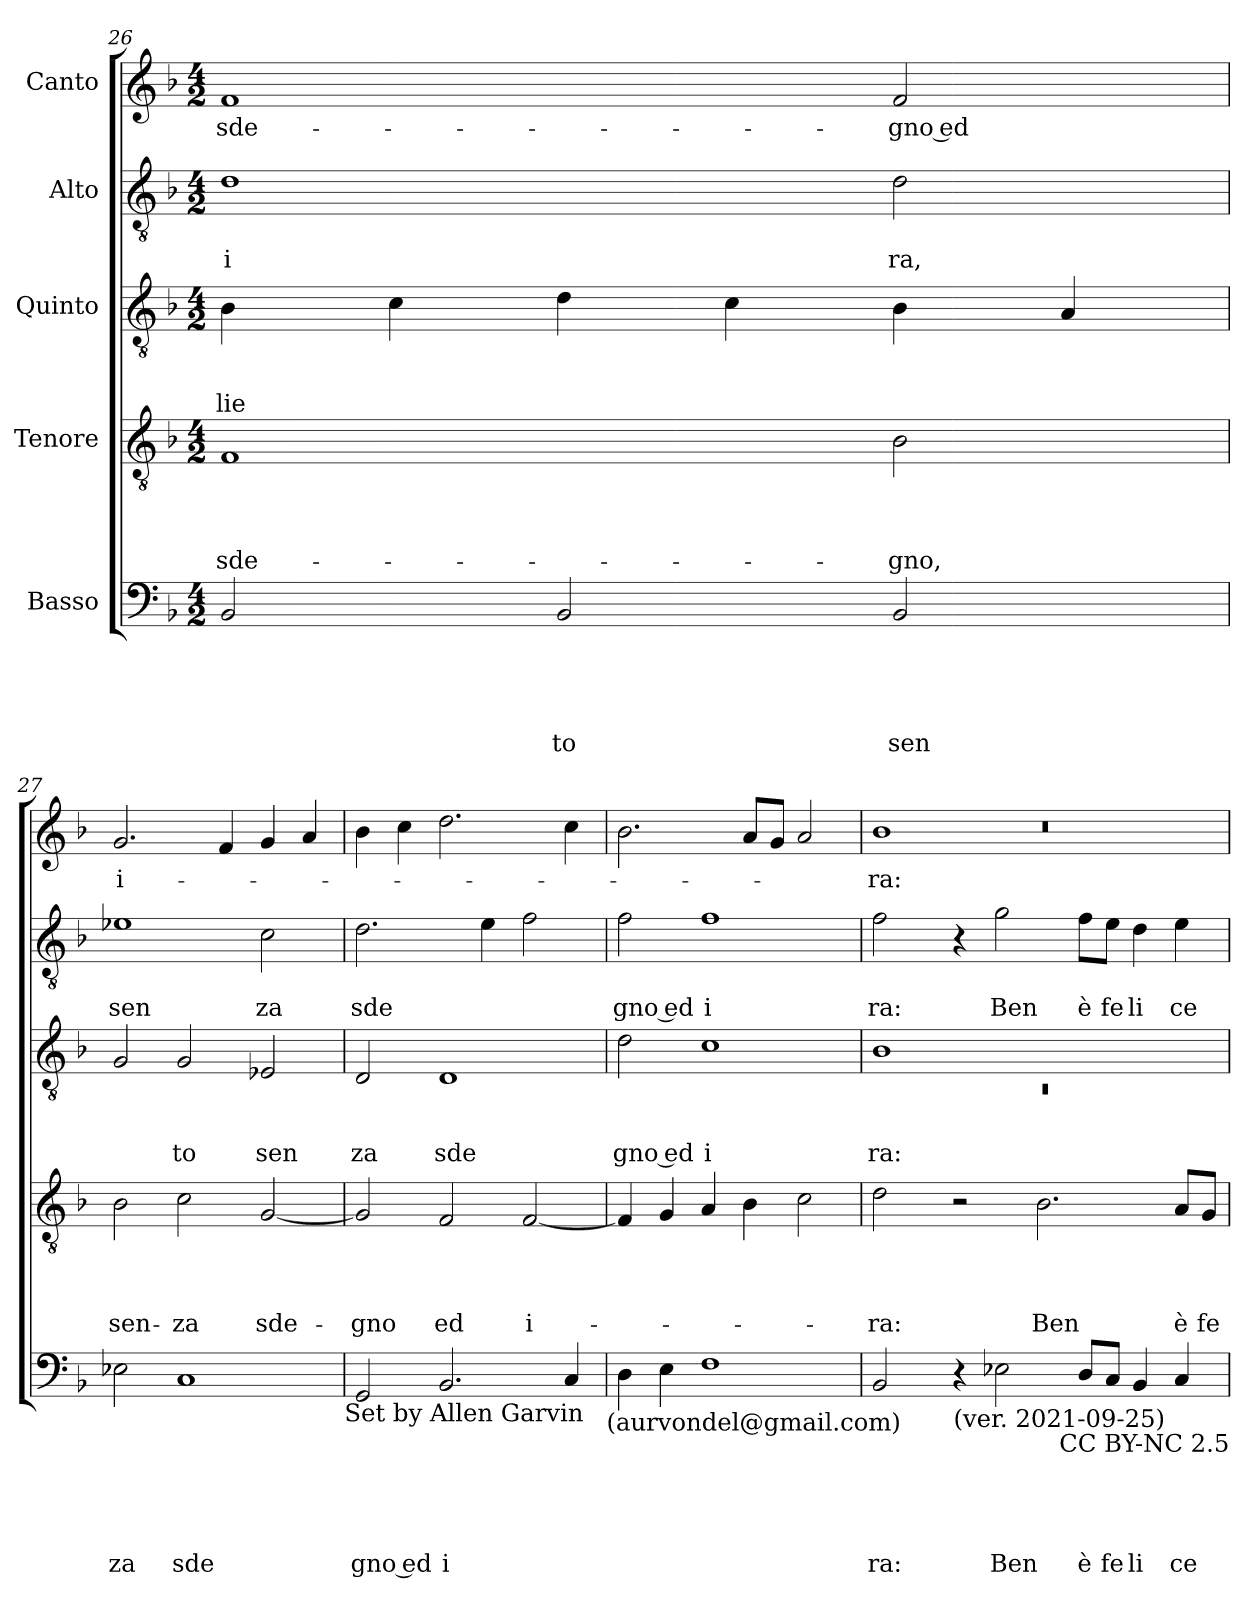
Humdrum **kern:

**kern	**text	**text	**text	**text	**text	**kern	**text	**text	**text	**text	**kern	**text	**text	**text	**kern	**text	**text	**kern	**text
*part5	*part5	*part5	*part5	*part5	*part5	*part4	*part4	*part4	*part4	*part4	*part3	*part3	*part3	*part3	*part2	*part2	*part2	*part1	*part1
*staff5	*staff5	*staff5	*staff5	*staff5	*staff5	*staff4	*staff4	*staff4	*staff4	*staff4	*staff3	*staff3	*staff3	*staff3	*staff2	*staff2	*staff2	*staff1	*staff1
*I"Basso	*	*	*	*	*	*I"Tenore	*	*	*	*	*I"Quinto	*	*	*	*I"Alto	*	*	*I"Canto	*
!!LO:LB:g=z
*clefF4	*	*	*	*	*	*clefGv2	*	*	*	*	*clefGv2	*	*	*	*clefGv2	*	*	*clefG2	*
*ITrd-3c-5	*	*	*	*	*	*	*	*	*	*	*ITrd-3c-5	*	*	*	*ITrd-3c-5	*	*	*ITrd-3c-5	*
*k[b-e-]	*	*	*	*	*	*k[b-]	*	*	*	*	*k[b-e-]	*	*	*	*k[b-e-]	*	*	*k[b-e-]	*
*B-:	*	*	*	*	*	*F:	*	*	*	*	*B-:	*	*	*	*B-:	*	*	*B-:	*
*M4/2	*	*	*	*	*	*M4/2	*	*	*	*	*M4/2	*	*	*	*M4/2	*	*	*M4/2	*
=26	=26	=26	=26	=26	=26	=26	=26	=26	=26	=26	=26	=26	=26	=26	=26	=26	=26	=26	=26
!	!	!	!	!	!	!	!	!	!	!LO:LY:b	!	!	!	!LO:LY:b	!	!	!LO:LY:b	!	!LO:LY:b
2E-/	.	.	.	.	.	1F	.	.	.	sde-	4e-\	.	.	lie	1g	.	i	1b-	sde-
.	.	.	.	.	.	.	.	.	.	.	4f\	.	.	.	.	.	.	.	.
!	!	!	!	!	!LO:LY:b	!	!	!	!	!	!	!	!	!	!	!	!	!	!
2E-/	.	.	.	.	to	.	.	.	.	.	4g\	.	.	.	.	.	.	.	.
.	.	.	.	.	.	.	.	.	.	.	4f\	.	.	.	.	.	.	.	.
!	!	!	!	!	!LO:LY:b	!	!	!	!	!LO:LY:b	!	!	!	!	!	!	!LO:LY:b	!	!LO:LY:b:rj
2E-/	.	.	.	.	sen	2B-\	.	.	.	-gno,	4e-\	.	.	.	2g\	.	ra,	2b-/	-gno ed
.	.	.	.	.	.	.	.	.	.	.	4d/	.	.	.	.	.	.	.	.
=27	=27	=27	=27	=27	=27	=27	=27	=27	=27	=27	=27	=27	=27	=27	=27	=27	=27	=27	=27
!	!	!	!	!	!LO:LY:b	!	!	!	!	!LO:LY:b	!	!	!	!	!	!	!LO:LY:b	!	!LO:LY:b:rj
2A-\	.	.	.	.	za	2B-\	.	.	.	sen-	2c/	.	.	.	1a-X	.	sen	2.cc/	i-
!	!	!	!	!	!LO:LY:b	!	!	!	!	!LO:LY:b	!	!	!	!LO:LY:b	!	!	!	!	!
1F	.	.	.	.	sde	2c\	.	.	.	-za	2c/	.	.	to	.	.	.	.	.
.	.	.	.	.	.	.	.	.	.	.	.	.	.	.	.	.	.	4b-/	.
!	!	!	!	!	!	!	!	!	!	!LO:LY:b	!	!	!	!LO:LY:b	!	!	!LO:LY:b	!	!
.	.	.	.	.	.	[<2G/	.	.	.	sde-	2A-X/	.	.	sen	2f\	.	za	4cc/	.
.	.	.	.	.	.	.	.	.	.	.	.	.	.	.	.	.	.	4dd/	.
!LO:TX:b:t=Set by Allen Garvin	!	!	!	!	!	!	!	!	!	!	!	!	!	!	!	!	!	!	!
=28	=28	=28	=28	=28	=28	=28	=28	=28	=28	=28	=28	=28	=28	=28	=28	=28	=28	=28	=28
!	!	!	!	!	!LO:LY:b:rj	!	!	!	!	!LO:LY:b	!	!	!	!LO:LY:b	!	!	!LO:LY:b	!	!
2C/	.	.	.	.	gno ed	2G/]	.	.	.	-gno	2G/	.	.	za	2.g\	.	sde	4ee-\	.
.	.	.	.	.	.	.	.	.	.	.	.	.	.	.	.	.	.	4ff\	.
!	!	!	!	!	!LO:LY:b:rj	!	!	!	!	!LO:LY:b	!	!	!	!LO:LY:b	!	!	!	!	!
2.E-/	.	.	.	.	i	2F/	.	.	.	ed	1G	.	.	sde	.	.	.	2.gg\	.
.	.	.	.	.	.	.	.	.	.	.	.	.	.	.	4a\	.	.	.	.
!	!	!	!	!	!	!	!	!	!	!LO:LY:b:rj	!	!	!	!	!	!	!	!	!
.	.	.	.	.	.	[<2F/	.	.	.	i-	.	.	.	.	2b-\	.	.	.	.
4F/	.	.	.	.	.	.	.	.	.	.	.	.	.	.	.	.	.	4ff\	.
!LO:TX:b:t=(aurvondel@gmail.com)	!	!	!	!	!	!	!	!	!	!	!	!	!	!	!	!	!	!	!
=29	=29	=29	=29	=29	=29	=29	=29	=29	=29	=29	=29	=29	=29	=29	=29	=29	=29	=29	=29
!	!	!	!	!	!	!	!	!	!	!	!	!	!	!LO:LY:b:rj	!	!	!LO:LY:b:rj	!	!
4G\	.	.	.	.	.	4F/]	.	.	.	.	2g\	.	.	gno ed	2b-\	.	gno ed	2.ee-\	.
4A\	.	.	.	.	.	4G/	.	.	.	.	.	.	.	.	.	.	.	.	.
!	!	!	!	!	!	!	!	!	!	!	!	!	!	!LO:LY:b	!	!	!LO:LY:b	!	!
1B-	.	.	.	.	.	4A/	.	.	.	.	1f	.	.	i	1b-	.	i	.	.
.	.	.	.	.	.	4B-\	.	.	.	.	.	.	.	.	.	.	.	8dd/L	.
.	.	.	.	.	.	.	.	.	.	.	.	.	.	.	.	.	.	8cc/J	.
.	.	.	.	.	.	2c\	.	.	.	.	.	.	.	.	.	.	.	2dd/	.
=30	=30	=30	=30	=30	=30	=30	=30	=30	=30	=30	=30	=30	=30	=30	=30	=30	=30	=30	=30
*	*	*	*	*	*	*	*	*	*	*	*^	*	*	*	*	*	*	*^	*
*	*	*	*	*	*	*	*	*	*	*	*	*	*	*	*	*	*	*	*	*^	*
!	!	!	!	!	!LO:LY:b	!	!	!	!	!LO:LY:b	!	!LO:N:vis=1	!	!	!LO:LY:b	!	!	!LO:LY:b	!	!	!LO:N:vis=1	!LO:LY:b
2E-/	.	.	.	.	ra:	2d\	.	.	.	-ra:	1e-	0rC	.	.	ra:	2b-\	.	ra:	8ryy	1ee-	0r	-ra:
.	.	.	.	.	.	.	.	.	.	.	.	.	.	.	.	.	.	.	1...ryy	.	.	.
!LO:TX:b:t=(ver. 2021-09-25)	!	!	!	!	!	!	!	!	!	!	!	!	!	!	!	!	!	!	!	!	!	!
4r	.	.	.	.	.	2r	.	.	.	.	.	.	.	.	.	4r	.	.	.	.	.	.
!	!	!	!	!	!LO:LY:b	!	!	!	!	!	!	!	!	!	!	!	!	!LO:LY:b	!	!	!	!
2A-\	.	.	.	.	Ben	.	.	.	.	.	.	.	.	.	.	2cc\	.	Ben	.	.	.	.
!	!	!	!	!	!	!	!	!	!	!LO:LY:b	!	!	!	!	!	!	!	!	!	!	!	!
.	.	.	.	.	.	2.B-\	.	.	.	Ben	1ryy	.	.	.	.	.	.	.	.	1ryy	.	.
!	!	!	!	!	!LO:LY:b	!	!	!	!	!	!	!	!	!	!	!	!	!LO:LY:b	!	!	!	!
8G/L	.	.	.	.	è	.	.	.	.	.	.	.	.	.	.	8b-\L	.	è	.	.	.	.
!	!	!	!	!	!LO:LY:b	!	!	!	!	!	!	!	!	!	!	!	!	!LO:LY:b	!	!	!	!
8F/J	.	.	.	.	fe	.	.	.	.	.	.	.	.	.	.	8a\J	.	fe	.	.	.	.
!	!	!	!	!	!LO:LY:b	!	!	!	!	!	!	!	!	!	!	!	!	!LO:LY:b	!	!	!	!
4E-/	.	.	.	.	li	.	.	.	.	.	.	.	.	.	.	4g\	.	li	.	.	.	.
!	!	!	!	!	!LO:LY:b	!	!	!	!	!LO:LY:b	!	!	!	!	!	!	!	!LO:LY:b	!	!	!	!
4F/	.	.	.	.	ce	8A/L	.	.	.	è	.	.	.	.	.	4a\	.	ce	.	.	.	.
!	!	!	!	!	!	!	!	!	!	!LO:LY:b	!	!	!	!	!	!	!	!	!	!	!	!
.	.	.	.	.	.	8G/J	.	.	.	fe-	.	.	.	.	.	.	.	.	.	.	.	.
*	*	*	*	*	*	*	*	*	*	*	*v	*v	*	*	*	*	*	*	*v	*v	*v	*
!LO:TX:b:t=CC BY-NC 2.5	!	!	!	!	!	!	!	!	!	!	!	!	!	!	!	!	!	!	!
=	=	=	=	=	=	=	=	=	=	=	=	=	=	=	=	=	=	=	=
*-	*-	*-	*-	*-	*-	*-	*-	*-	*-	*-	*-	*-	*-	*-	*-	*-	*-	*-	*-
